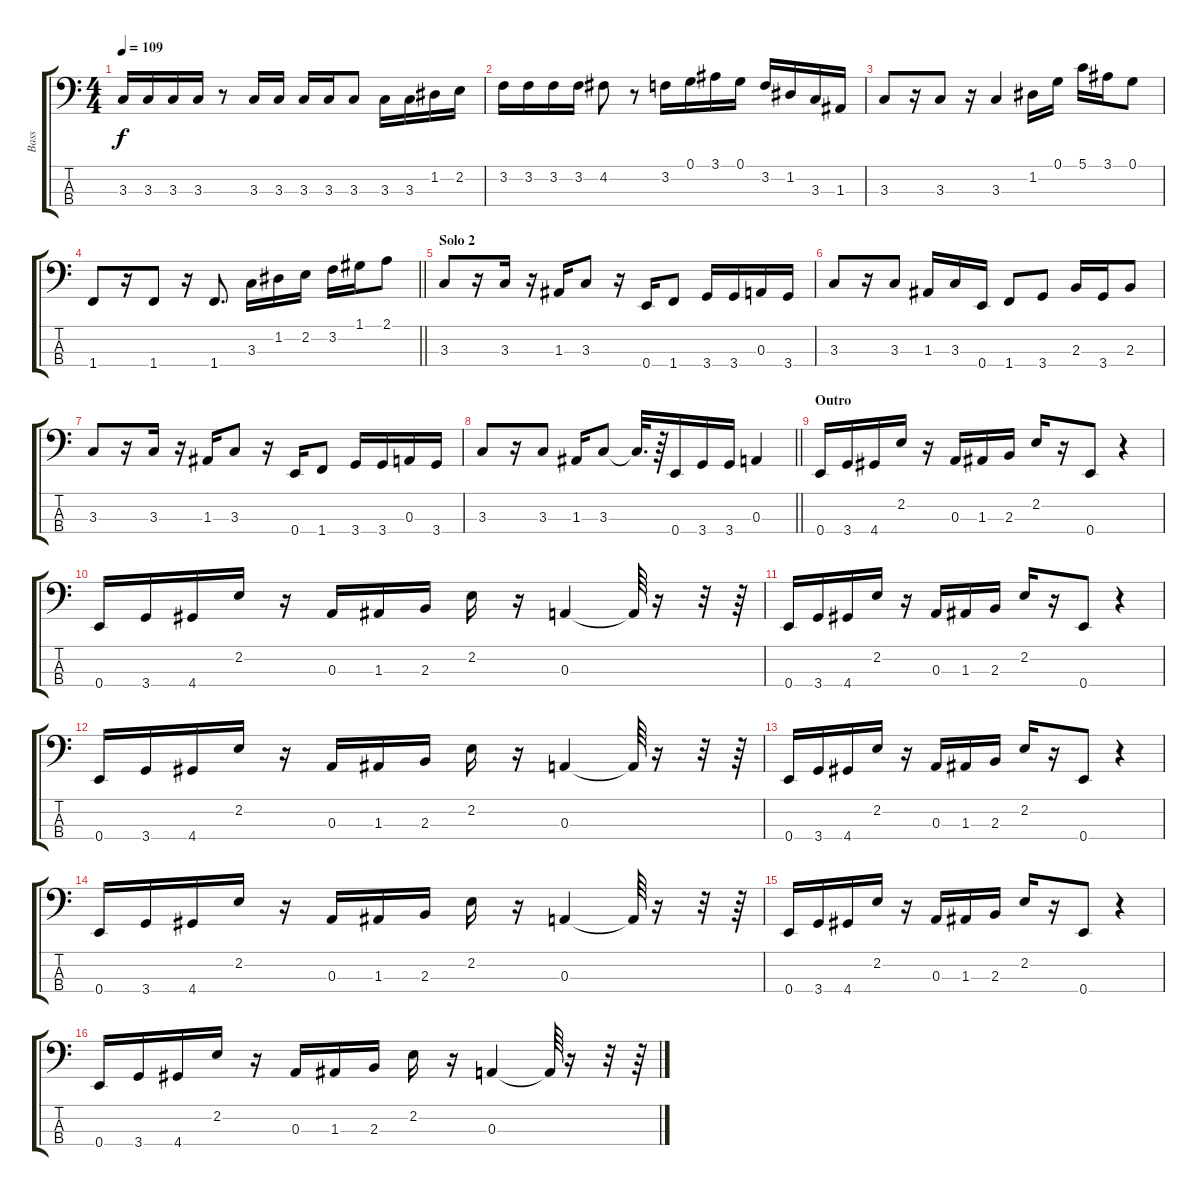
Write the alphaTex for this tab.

\track ("Bass" "Bass") {instrument electricbasspick}
\staff {score tabs}
\tuning (G2 D2 A1 E1) {hide}
\ts (4 4)
\tempo 109
\clef f4
\ks c
3.3.16{dy f} 3.3.16 3.3.16 3.3.16 r.8 3.3.16 3.3.16 3.3.16 3.3.16 3.3.8 3.3.16 3.3.16 1.2.16 2.2.16 |
3.2.16 3.2.16 3.2.16 3.2.16 4.2.8 r.8 3.2.16 0.1.16 3.1.16 0.1.16 3.2.16 1.2.16 3.3.16 1.3.16 |
3.3.8 r.16 3.3.8 r.16 3.3.4 1.2.16 0.1.16 5.1.16 3.1.16 0.1.8 |
\barLineRight lightlight
1.4.8 r.16 1.4.8 r.16 1.4.8{d} 3.3.16 1.2.16 2.2.16 3.2.16 1.1.16 2.1.8 |
\section ("" "Solo 2")
3.3.8 r.16 3.3.16 r.16 1.3.16 3.3.8 r.16 0.4.16 1.4.8 3.4.16 3.4.16 0.3.16 3.4.16 |
3.3.8 r.16 3.3.8 1.3.16 3.3.16 0.4.16 1.4.8 3.4.8 2.3.16 3.4.16 2.3.8 |
3.3.8 r.16 3.3.16 r.16 1.3.16 3.3.8 r.16 0.4.16 1.4.8 3.4.16 3.4.16 0.3.16 3.4.16 |
\barLineRight lightlight
3.3.8 r.16 3.3.8 1.3.16 3.3.8 3.3{t}.32{d} r.64 0.4.16 3.4.16 3.4.16 0.3.4 |
\section ("" "Outro")
0.4.16 3.4.16 4.4.16 2.2.16 r.16 0.3.16 1.3.16 2.3.16 2.2.16 r.16 0.4.8 r.4 |
0.4.16 3.4.16 4.4.16 2.2.16 r.16 0.3.16 1.3.16 2.3.16 2.2.16 r.16 0.3.4 0.3{t}.64 r.16 r.32 r.64 |
0.4.16 3.4.16 4.4.16 2.2.16 r.16 0.3.16 1.3.16 2.3.16 2.2.16 r.16 0.4.8 r.4 |
0.4.16 3.4.16 4.4.16 2.2.16 r.16 0.3.16 1.3.16 2.3.16 2.2.16 r.16 0.3.4 0.3{t}.64 r.16 r.32 r.64 |
0.4.16 3.4.16 4.4.16 2.2.16 r.16 0.3.16 1.3.16 2.3.16 2.2.16 r.16 0.4.8 r.4 |
0.4.16 3.4.16 4.4.16 2.2.16 r.16 0.3.16 1.3.16 2.3.16 2.2.16 r.16 0.3.4 0.3{t}.64 r.16 r.32 r.64 |
0.4.16 3.4.16 4.4.16 2.2.16 r.16 0.3.16 1.3.16 2.3.16 2.2.16 r.16 0.4.8 r.4 |
0.4.16 3.4.16 4.4.16 2.2.16 r.16 0.3.16 1.3.16 2.3.16 2.2.16 r.16 0.3.4 0.3{t}.64 r.16 r.32 r.64
